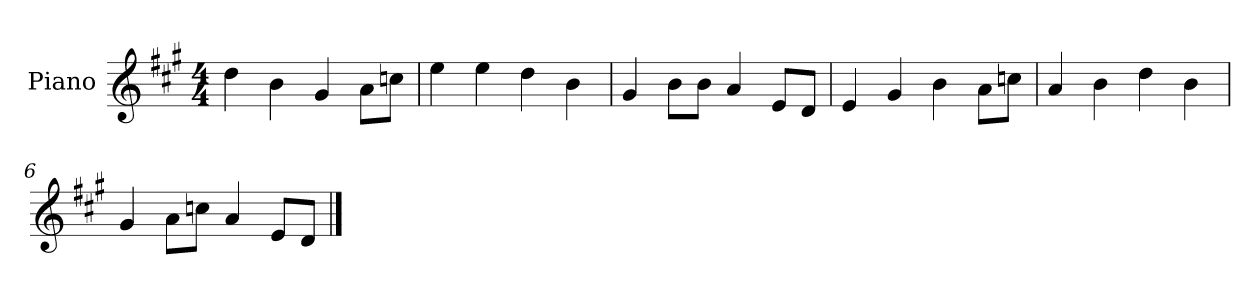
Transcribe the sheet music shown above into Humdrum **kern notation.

**kern
*part1
*staff1
*I"Piano
*I'P-no
*clefG2
*k[f#c#g#]
*M4/4
*MM90
=1
4dd\
4b\
4g#/
8a\L
8ccn\J
=2
4ee\
4ee\
4dd\
4b\
=3
4g#/
8b\L
8b\J
4a/
8e/L
8d/J
=4
4e/
4g#/
4b\
8a\L
8ccn\J
=5
4a/
4b\
4dd\
4b\
=6
4g#/
8a\L
8ccn\J
4a/
8e/L
8d/J
==
*-
